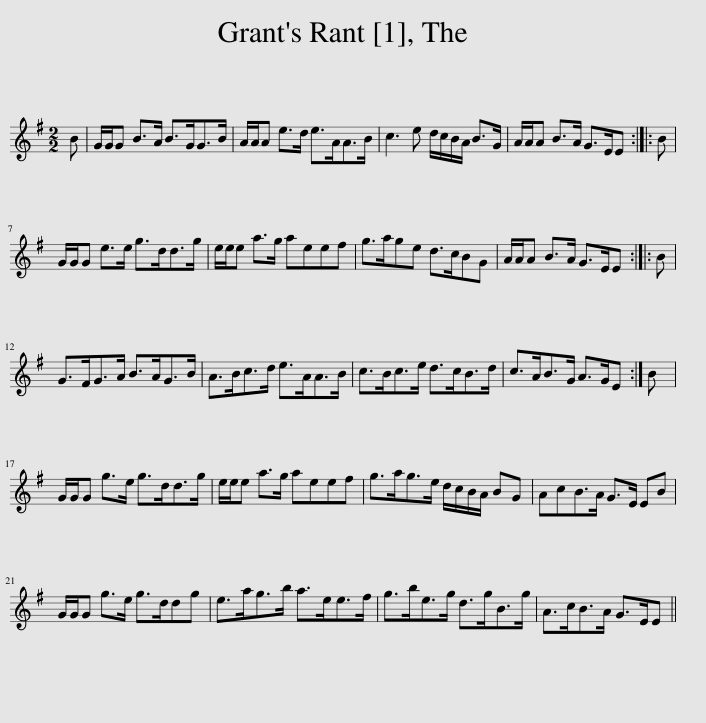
X:1
L:1/8
M:2/2
I:linebreak $
K:G
V:1 treble
V:1
 B | G/G/G B>A B>GG>B | A/A/A e>d e>AA>B | c3 e d/c/B/A/ B>G | A/A/A B>A G>EE :: %5
 B |$ G/G/G e>e g>dd>g | e/e/e a>g aeef | g>age d>cBG | A/A/A B>A G>EE :: %10
 B |$ G>FG>A B>AG>B | A>Bc>d e>AA>B | c>Bc>e d>cB>d | c>AB>G A>GE :| %15
 B |$ G/G/G g>e g>dd>g | e/e/e a>g aeef | g>ag>e d/c/B/A/ BG | AcB>A G>E EB |$ %20
 G/G/G g>e g>ddg | e>ag>b a>ee>f | g>be>g d>gB>g | A>cB>A G>EE || %24
